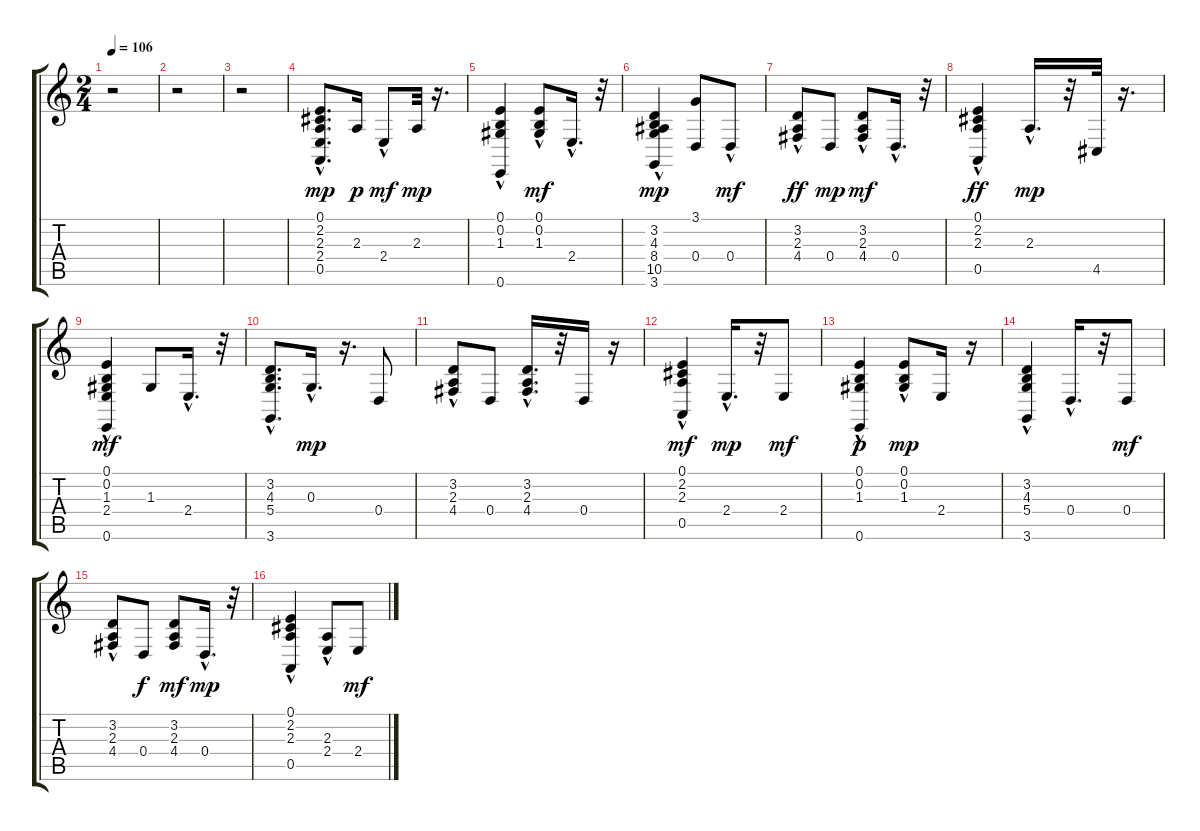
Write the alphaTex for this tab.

\track "" {instrument acousticgrandpiano}
\staff {score tabs}
\tuning (E4 B3 G3 D3 A2 E2) {hide}
\ts (2 4)
\tempo 106
\clef g2
\ks c
r.2{dy mp} |
r.2 |
r.2 |
(0.1{hac} 2.2 2.3 2.4{hac} 0.5).8{d} 2.3.16{dy p} 2.4{hac}.8{dy mf} 2.3.32{dy mp} r.16{d} |
(0.1{hac} 0.2{hac} 1.3{hac} 0.6{hac}).4 (0.1{hac} 0.2 1.3).8{dy mf} 2.4{hac}.16{d} r.32 |
(3.2 4.3 8.4 10.5 3.6{hac}).4{dy mp} (3.1 0.4).8 0.4{hac}.8{dy mf} |
(3.2{hac} 2.3{hac} 4.4{hac}).8{dy ff} 0.4.8{dy mp} (3.2 2.3 4.4{hac}).8{dy mf} 0.4{hac}.16{d} r.32 |
(0.1 2.2 2.3{hac} 0.5).4{dy ff} 2.3{hac}.16{d dy mp} r.32 4.5.32 r.16{d} |
(0.1{hac} 0.2 1.3{hac} 2.4{hac} 0.6{hac}).4{dy mf} 1.3.8 2.4{hac}.16{d} r.32 |
(3.2{hac} 4.3{hac} 5.4 3.6).8{d} 0.3{hac}.16{d dy mp} r.16{d} 0.4.8 |
(3.2{hac} 2.3{hac} 4.4{hac}).8 0.4.8 (3.2{hac} 2.3{hac} 4.4{hac}).16{d} r.32 0.4.16 r.16 |
(0.1 2.2 2.3 0.5{hac}).4{dy mf} 2.4{hac}.16{d dy mp} r.32 2.4.8{dy mf} |
(0.1{hac} 0.2{hac} 1.3{hac} 0.6{hac}).4{dy p} (0.1{hac} 0.2{hac} 1.3{hac}).8{dy mp} 2.4.16 r.16 |
(3.2 4.3{hac} 5.4 3.6{hac}).4 0.4{hac}.16{d} r.32 0.4.8{dy mf} |
(3.2 2.3 4.4{hac}).8 0.4.8{dy f} (3.2 2.3 4.4).8{dy mf} 0.4{hac}.16{d dy mp} r.32 |
(0.1 2.2{hac} 2.3{hac} 0.5{hac}).4 (2.3 2.4{hac}).8 2.4.8{dy mf}
